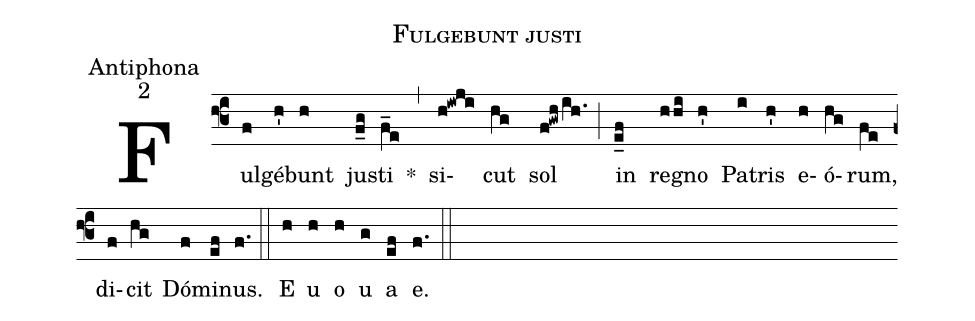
name:Fulgebunt justi ;
office-part:Antiphona;
mode:2;
%%
(f3)Ful(f)gé(h')bunt(h) ju(f_g)sti(f_e) *(,) si(h!iwji)cut(hg) sol(f!gwhih.) (;) in(e_f) re(hhi)gno(h') Pa(i)tris(h') e(h)ó(hg)rum,(fe) di(f)cit(hg) Dó(f)mi(ef)nus.(f.) (::) E(h) u(h) o(h) u(g) a(ef) e.(f.) (::)
